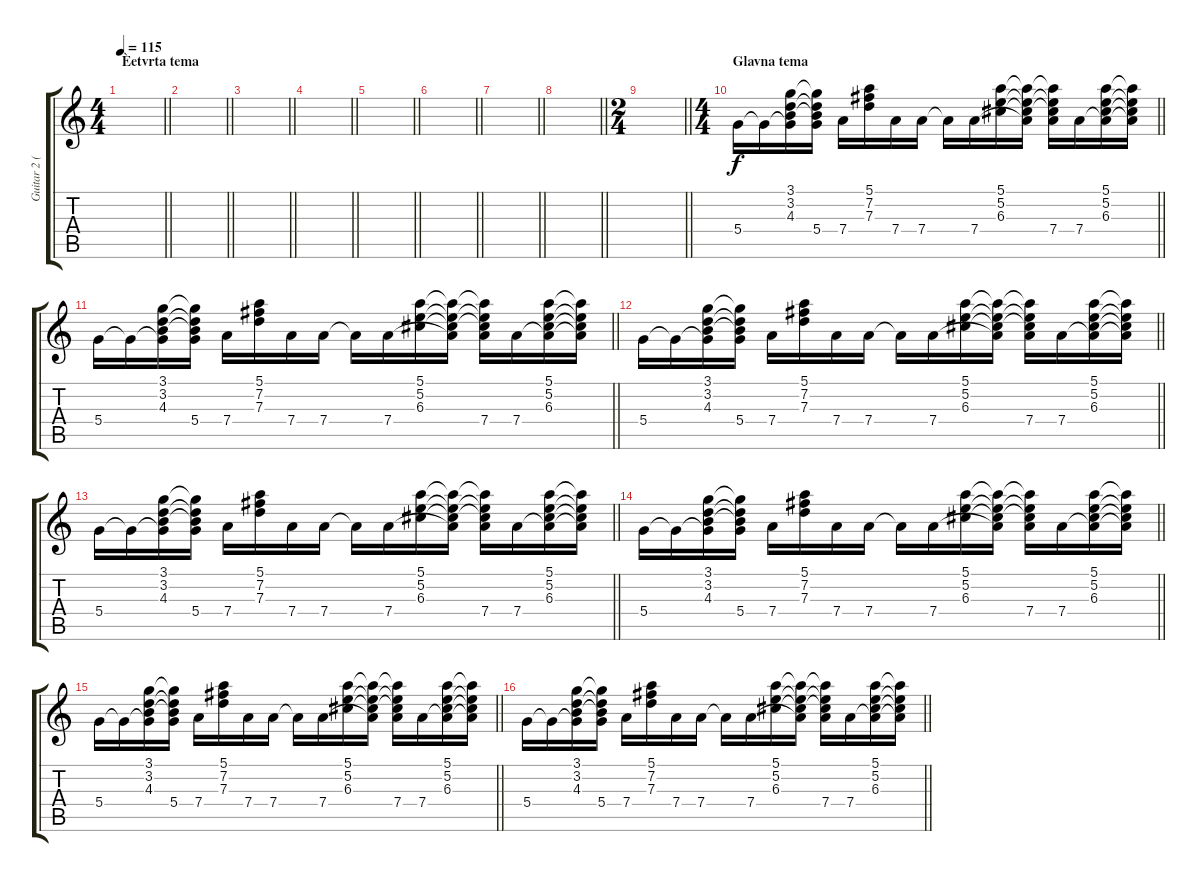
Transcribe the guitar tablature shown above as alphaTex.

\track ("Guitar 2 (VLatko Stefanovski)" "Guitar 2 (") {instrument electricguitarclean}
\staff {score tabs}
\tuning (E4 B3 G3 D3 A2 E2) {hide}
\ts (4 4)
\section ("" "Èetvrta tema")
\tempo 115
\clef g2
\barLineRight lightlight
\ks c
|
\barLineRight lightlight
|
\barLineRight lightlight
|
\barLineRight lightlight
|
\barLineRight lightlight
|
\barLineRight lightlight
|
\barLineRight lightlight
|
\barLineRight lightlight
|
\ts (2 4)
\barLineRight lightlight
|
\ts (4 4)
\section ("" "Glavna tema")
\barLineRight lightlight
5.4.16 5.4{t}.16 (3.1 3.2 4.3 5.4{t}).16 (3.1{t} 3.2{t} 4.3{t} 5.4).16 7.4.16 (5.1 7.2 7.3).16 7.4.16 7.4.16 7.4{t}.16 7.4.16 (5.1 5.2 6.3).16 (5.1{t} 5.2{t} 6.3{t} 7.4{t}).16 (5.1{t} 5.2{t} 6.3{t} 7.4).16 7.4.16 (5.1 5.2 6.3 7.4{t}).16 (5.1{t} 5.2{t} 6.3{t} 7.4{t}).16 |
\barLineRight lightlight
5.4.16 5.4{t}.16 (3.1 3.2 4.3 5.4{t}).16 (3.1{t} 3.2{t} 4.3{t} 5.4).16 7.4.16 (5.1 7.2 7.3).16 7.4.16 7.4.16 7.4{t}.16 7.4.16 (5.1 5.2 6.3).16 (5.1{t} 5.2{t} 6.3{t} 7.4{t}).16 (5.1{t} 5.2{t} 6.3{t} 7.4).16 7.4.16 (5.1 5.2 6.3 7.4{t}).16 (5.1{t} 5.2{t} 6.3{t} 7.4{t}).16 |
\barLineRight lightlight
5.4.16 5.4{t}.16 (3.1 3.2 4.3 5.4{t}).16 (3.1{t} 3.2{t} 4.3{t} 5.4).16 7.4.16 (5.1 7.2 7.3).16 7.4.16 7.4.16 7.4{t}.16 7.4.16 (5.1 5.2 6.3).16 (5.1{t} 5.2{t} 6.3{t} 7.4{t}).16 (5.1{t} 5.2{t} 6.3{t} 7.4).16 7.4.16 (5.1 5.2 6.3 7.4{t}).16 (5.1{t} 5.2{t} 6.3{t} 7.4{t}).16 |
\barLineRight lightlight
5.4.16 5.4{t}.16 (3.1 3.2 4.3 5.4{t}).16 (3.1{t} 3.2{t} 4.3{t} 5.4).16 7.4.16 (5.1 7.2 7.3).16 7.4.16 7.4.16 7.4{t}.16 7.4.16 (5.1 5.2 6.3).16 (5.1{t} 5.2{t} 6.3{t} 7.4{t}).16 (5.1{t} 5.2{t} 6.3{t} 7.4).16 7.4.16 (5.1 5.2 6.3 7.4{t}).16 (5.1{t} 5.2{t} 6.3{t} 7.4{t}).16 |
\barLineRight lightlight
5.4.16 5.4{t}.16 (3.1 3.2 4.3 5.4{t}).16 (3.1{t} 3.2{t} 4.3{t} 5.4).16 7.4.16 (5.1 7.2 7.3).16 7.4.16 7.4.16 7.4{t}.16 7.4.16 (5.1 5.2 6.3).16 (5.1{t} 5.2{t} 6.3{t} 7.4{t}).16 (5.1{t} 5.2{t} 6.3{t} 7.4).16 7.4.16 (5.1 5.2 6.3 7.4{t}).16 (5.1{t} 5.2{t} 6.3{t} 7.4{t}).16 |
\barLineRight lightlight
5.4.16 5.4{t}.16 (3.1 3.2 4.3 5.4{t}).16 (3.1{t} 3.2{t} 4.3{t} 5.4).16 7.4.16 (5.1 7.2 7.3).16 7.4.16 7.4.16 7.4{t}.16 7.4.16 (5.1 5.2 6.3).16 (5.1{t} 5.2{t} 6.3{t} 7.4{t}).16 (5.1{t} 5.2{t} 6.3{t} 7.4).16 7.4.16 (5.1 5.2 6.3 7.4{t}).16 (5.1{t} 5.2{t} 6.3{t} 7.4{t}).16 |
\barLineRight lightlight
5.4.16 5.4{t}.16 (3.1 3.2 4.3 5.4{t}).16 (3.1{t} 3.2{t} 4.3{t} 5.4).16 7.4.16 (5.1 7.2 7.3).16 7.4.16 7.4.16 7.4{t}.16 7.4.16 (5.1 5.2 6.3).16 (5.1{t} 5.2{t} 6.3{t} 7.4{t}).16 (5.1{t} 5.2{t} 6.3{t} 7.4).16 7.4.16 (5.1 5.2 6.3 7.4{t}).16 (5.1{t} 5.2{t} 6.3{t} 7.4{t}).16
